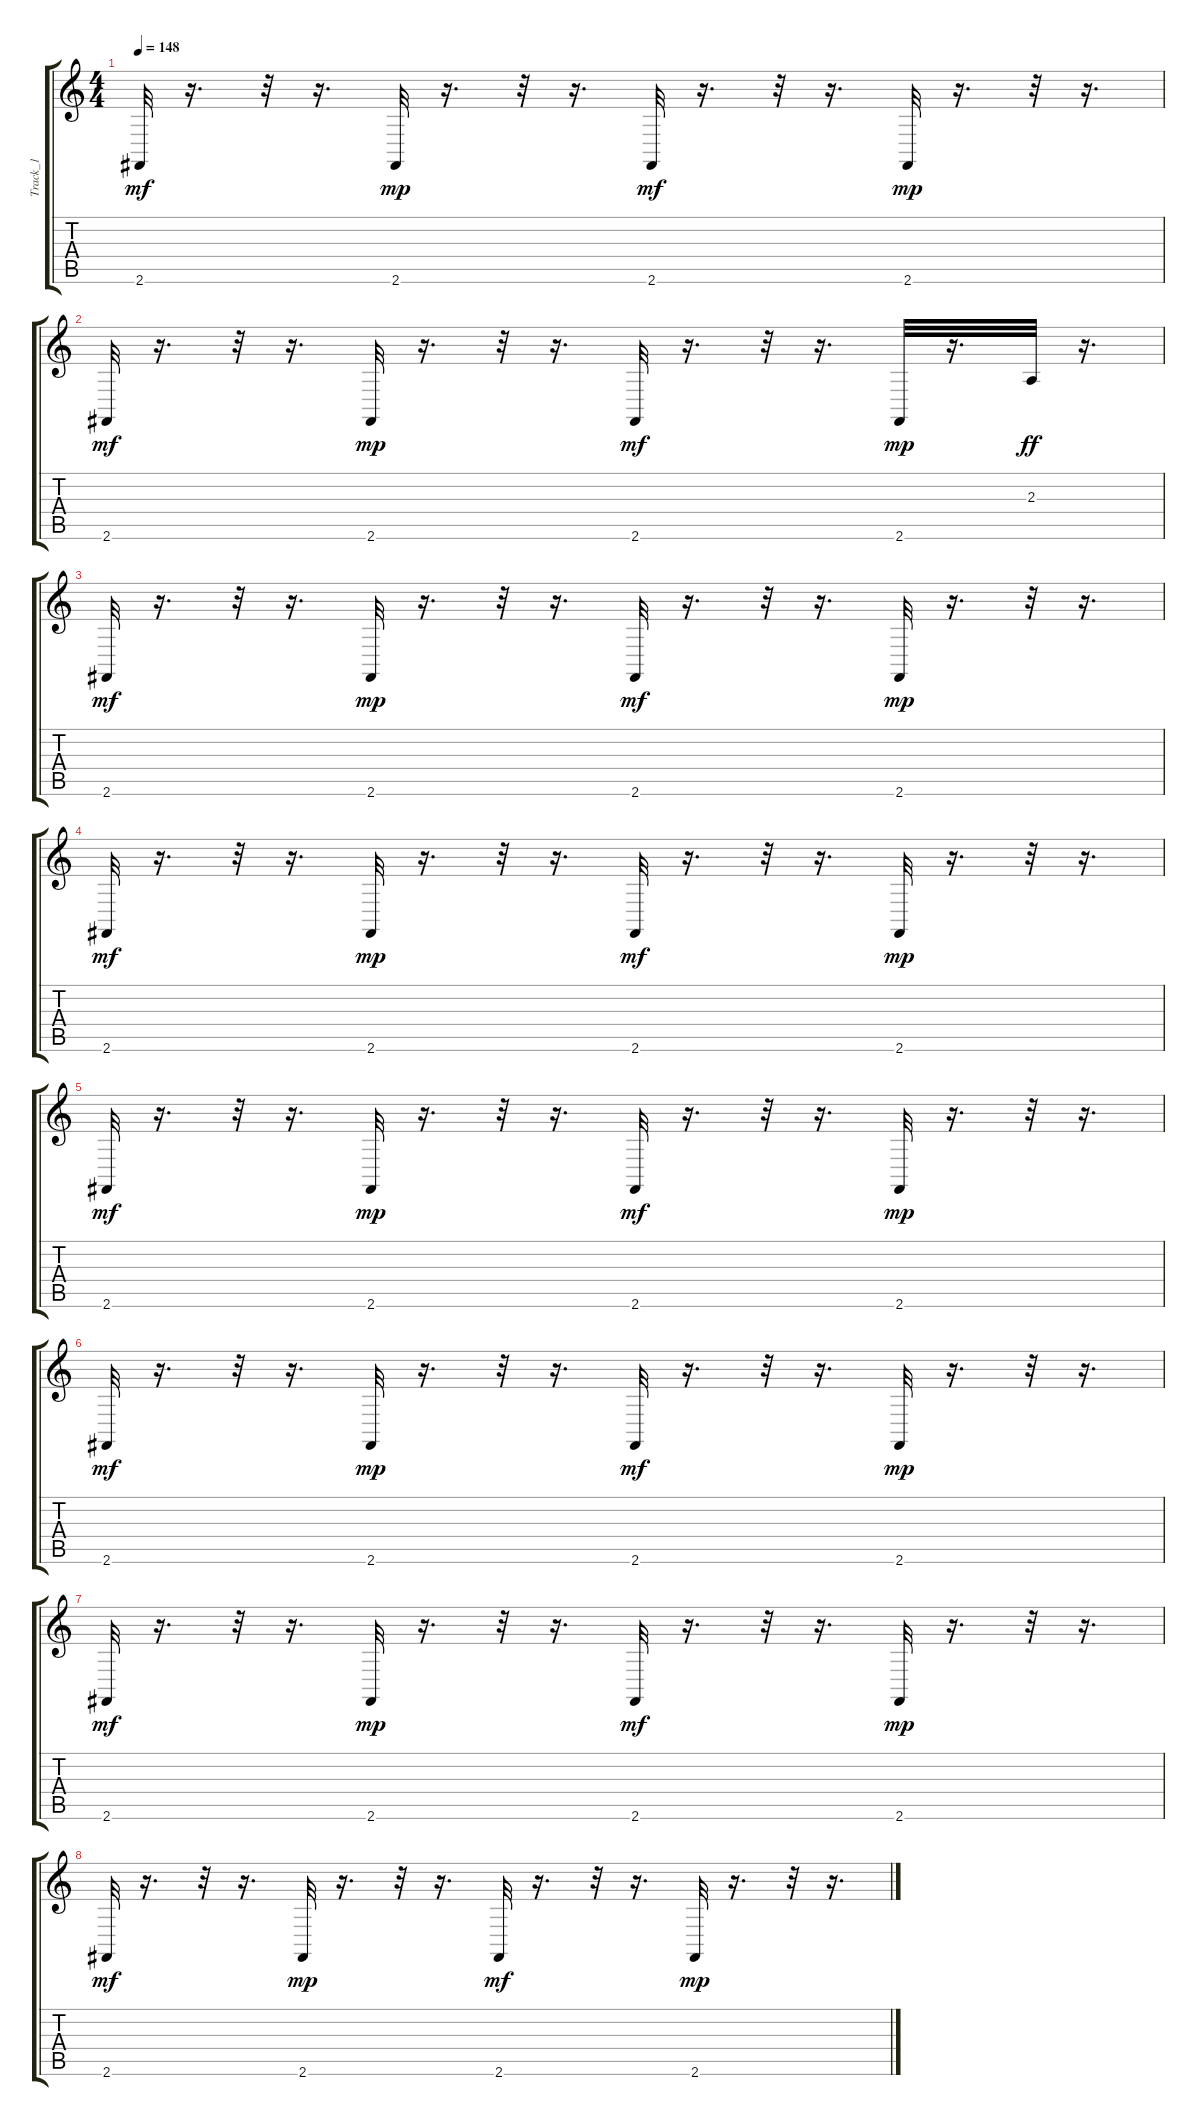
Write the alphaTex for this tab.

\track ("Track_1" "Track_1") {instrument acousticgrandpiano}
\staff {score tabs}
\tuning (E4 B3 G3 D3 A2 E2) {hide}
\ts (4 4)
\tempo 148
\clef g2
\ks c
2.6.32{dy mf} r.16{d} r.32 r.16{d} 2.6.32{dy mp} r.16{d} r.32 r.16{d} 2.6.32{dy mf} r.16{d} r.32 r.16{d} 2.6.32{dy mp} r.16{d} r.32 r.16{d} |
2.6.32{dy mf} r.16{d} r.32 r.16{d} 2.6.32{dy mp} r.16{d} r.32 r.16{d} 2.6.32{dy mf} r.16{d} r.32 r.16{d} 2.6.32{dy mp} r.16{d} 2.3.32{dy ff} r.16{d} |
2.6.32{dy mf} r.16{d} r.32 r.16{d} 2.6.32{dy mp} r.16{d} r.32 r.16{d} 2.6.32{dy mf} r.16{d} r.32 r.16{d} 2.6.32{dy mp} r.16{d} r.32 r.16{d} |
2.6.32{dy mf} r.16{d} r.32 r.16{d} 2.6.32{dy mp} r.16{d} r.32 r.16{d} 2.6.32{dy mf} r.16{d} r.32 r.16{d} 2.6.32{dy mp} r.16{d} r.32 r.16{d} |
2.6.32{dy mf} r.16{d} r.32 r.16{d} 2.6.32{dy mp} r.16{d} r.32 r.16{d} 2.6.32{dy mf} r.16{d} r.32 r.16{d} 2.6.32{dy mp} r.16{d} r.32 r.16{d} |
2.6.32{dy mf} r.16{d} r.32 r.16{d} 2.6.32{dy mp} r.16{d} r.32 r.16{d} 2.6.32{dy mf} r.16{d} r.32 r.16{d} 2.6.32{dy mp} r.16{d} r.32 r.16{d} |
2.6.32{dy mf} r.16{d} r.32 r.16{d} 2.6.32{dy mp} r.16{d} r.32 r.16{d} 2.6.32{dy mf} r.16{d} r.32 r.16{d} 2.6.32{dy mp} r.16{d} r.32 r.16{d} |
2.6.32{dy mf} r.16{d} r.32 r.16{d} 2.6.32{dy mp} r.16{d} r.32 r.16{d} 2.6.32{dy mf} r.16{d} r.32 r.16{d} 2.6.32{dy mp} r.16{d} r.32 r.16{d}
